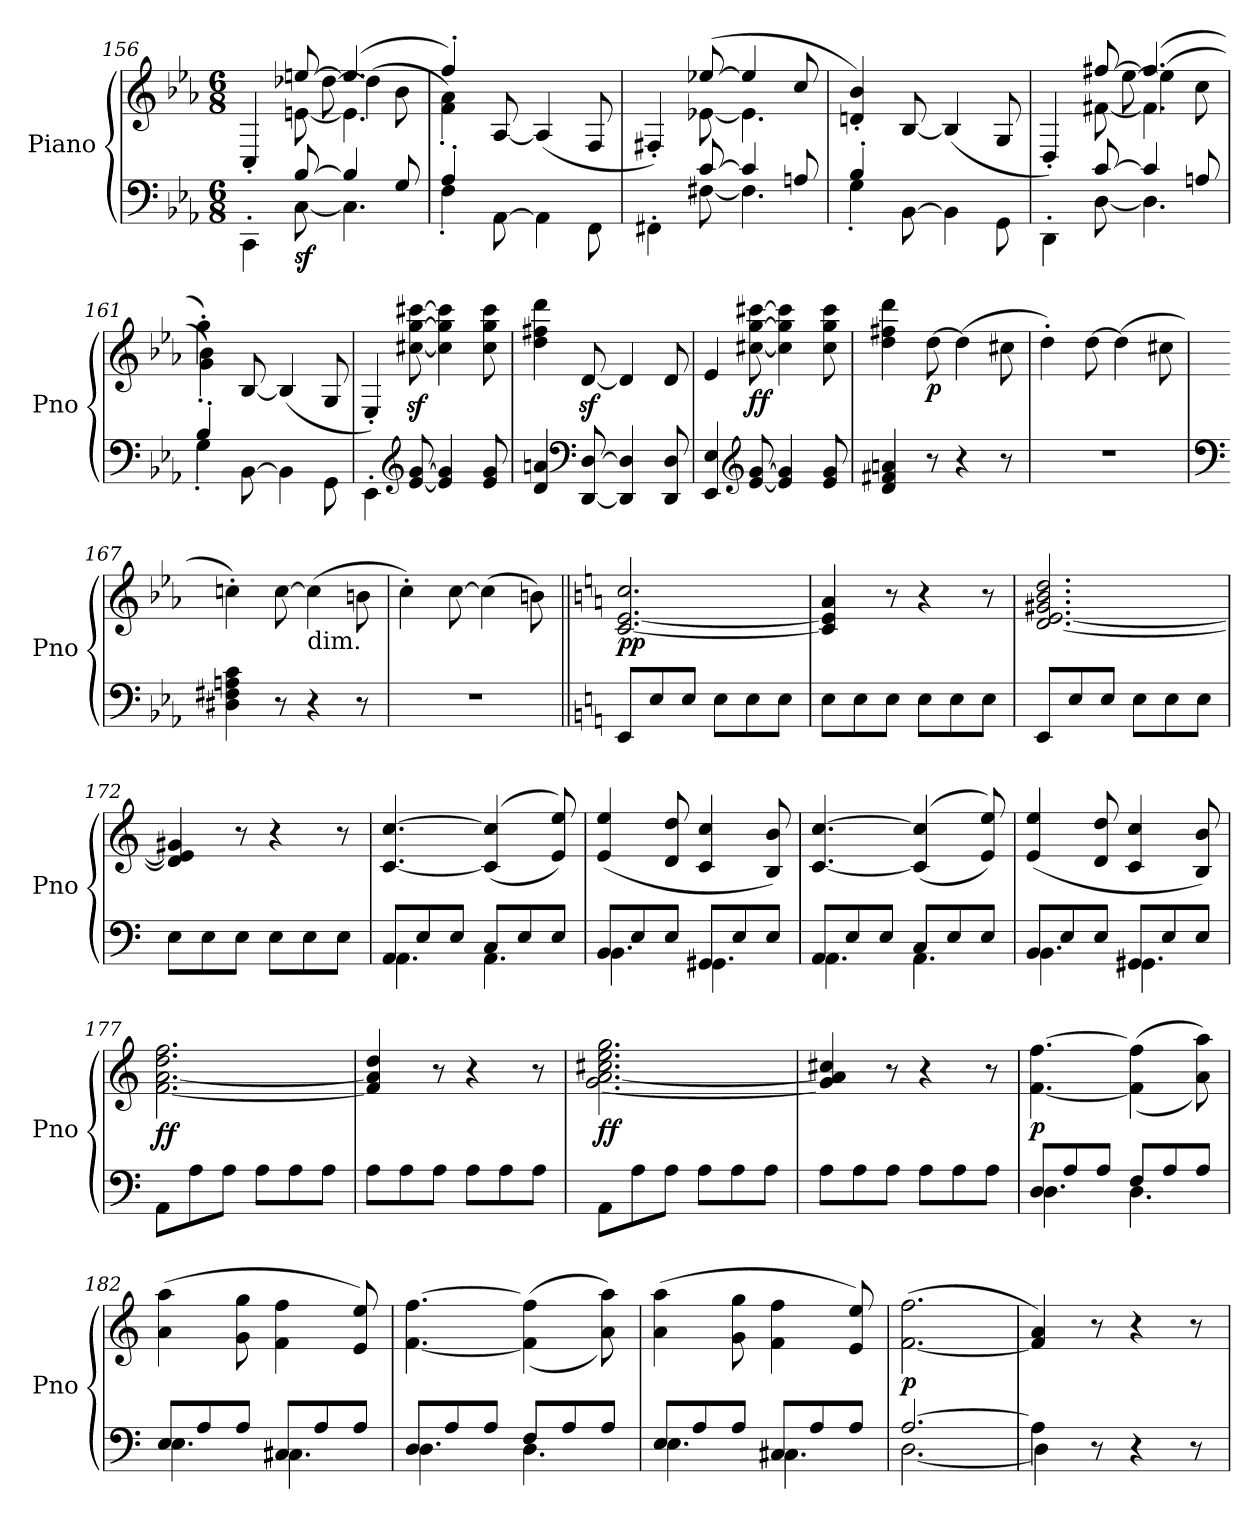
**kern	**kern	**dynam
*part1	*part1	*part1
*staff2	*staff1	*staff1/2
*I"Piano	*	*
*I'Pno	*	*
*clefF4	*clefG2	*
*k[b-e-a-]	*k[b-e-a-]	*
*E-:	*E-:	*
*M6/8	*M6/8	*
=156	=156	=156
*^	*^	*
*	*	*	*^	*
4CC'\	4ryy	4C'/	4ryy	4ryy	.
!	!	!	!	!	!LO:DY:b=2
[8B-/	[8C\	[8een/	[8en\	[8dd-X\	sf
4B-/]	4.C\]	(>4.ee/]	4.e\]	(<4dd-\]	.
8G/	.	.	.	8b-\	.
*	*	*	*v	*v	*
=157	=157	=157	=157	=157
4A-'/	4F'\	4ff'/)	4f\' 4a-\')	.
!	!	!	!	!LO:DY:b=2
!	!	!	!	!LO:DY:n=1:a=2
[8AA-\	2ryy	[8A-/	2ryy	sf sf
4AA-\]	.	(>4A-/]	.	.
8FF\	.	8F/	.	.
=158	=158	=158	=158	=158
4FF#X'\	4ryy	4F#X'/)	4ryy	.
!	!	!	!	!LO:DY:b=2
!	!	!	!	!LO:DY:n=1:b
[8c/	[8F#X\	(>[8ee-X/	[8e-X\	sf sf
4c/]	4.F#\]	4ee-/]	4.e-\]	.
8An/	.	8cc/	.	.
*	*	*v	*v	*
=159	=159	=159	=159
4B-'/	4G'\	4dn/' 4b-/')	.
[8BB-\	2ryy	[8B-/	.
4BB-\]	.	(<4B-/]	.
8GG\	.	8G/	.
!!LO:PB:g=z
=160	=160	=160	=160
*	*	*^	*
*	*	*	*^	*
4DD'\	4ryy	4D'/)	4ryy	4ryy	.
!	!	!	!	!	!LO:DY:b=2
!	!	!	!	!	!LO:DY:n=1:b
[8c/	[8D\	[8ff#X/	[8f#X\	[8ee-\	sf sf
4c/]	4.D\]	(>4.ff#/]	4.f#\]	(<4ee-\]	.
8An/	.	.	.	8cc\	.
*	*	*	*v	*v	*
=161	=161	=161	=161	=161
4B-'/	4G'\	4gg'\)	4g\' 4b-\')	.
!	!	!	!	!LO:DY:b=2
!	!	!	!	!LO:DY:n=1:a=2
[8BB-\	2ryy	[8B-/	2ryy	sf sf
4BB-\]	.	(>4B-/]	.	.
8GG\	.	8G/	.	.
*v	*v	*	*	*
*	*v	*v	*
=162	=162	=162
4EE-'\	4E-'/)	.
*clefG2	*	*
[8e-/ [8g/	[8cc#X\z< [8gg\z< [8ccc#X\z<	.
4e-/] 4g/]	4cc#\] 4gg\] 4ccc#\]	.
8e-/ 8g/	8cc#\ 8gg\ 8ccc#\	.
=163	=163	=163
4d/ 4an/	4dd\ 4ff#X\ 4ddd\	.
*clefF4	*	*
[8DD/ [8D/	[8dz</	.
4DD/] 4D/]	4d/]	.
8DD/ 8D/	8d/	.
=164	=164	=164
4EE-/ 4E-/	4e-/	.
*clefG2	*	*
!	!	!LO:DY:b
[8e-/ [8g/	[8cc#X\ [8gg\ [8ccc#X\	ff
4e-/] 4g/]	4cc#\] 4gg\] 4ccc#\]	.
8e-/ 8g/	8cc#\ 8gg\ 8ccc#\	.
!!LO:LB:g=z
=165	=165	=165
4d/ 4f#X/ 4an/	4dd\ 4ff#X\ 4ddd\	.
!	!	!LO:DY:b
8r	[8dd\	p
4r	(>4dd\]	.
8r	8cc#X\	.
=166	=166	=166
2.r	4dd'\)	.
.	[8dd\	.
.	(>4dd\]	.
.	8cc#X\	.
=167	=167	=167
*clefF4	*	*
4D#X\ 4F#X\ 4An\ 4c\	4ccn'\)	.
8r	[8cc\	.
!	!LO:TX:b:t=dim.	!
4r	(>4cc\]	.
8r	8bn\	.
=168	=168	=168
2.r	4cc'\)	.
.	[8cc\	.
.	(>4cc\]	.
.	8bn\)	.
=169||	=169||	=169||
*k[]	*k[]	*
*C:	*C:	*
!	!	!LO:DY:b
8EE/L	[2.c/ [2.e/ 2.cc/	pp
8E/	.	.
8E/J	.	.
8E\L	.	.
8E\	.	.
8E\J	.	.
=170	=170	=170
8E\L	4c/] 4e/] 4a/	.
8E\	.	.
8E\J	8r	.
8E\L	4r	.
8E\	.	.
8E\J	8r	.
=171	=171	=171
8EE/L	[2.d/ [2.e/ 2.g#X/ 2.b/ 2.dd/	.
8E/	.	.
8E/J	.	.
8E\L	.	.
8E\	.	.
8E\J	.	.
!!LO:LB:g=z
=172	=172	=172
8E\L	4d/] 4e/] 4g#X/	.
8E\	.	.
8E\J	8r	.
8E\L	4r	.
8E\	.	.
8E\J	8r	.
=173	=173	=173
*^	*	*
8AA/L	4.AA\	[4.c/ [4.cc/	.
8E/	.	.	.
8E/J	.	.	.
8C/L	4.AA\	(<(<4c/] 4cc/]	.
8E/	.	.	.
8E/J	.	8e/ 8ee/))	.
=174	=174	=174	=174
8BB/L	4.BB\	(<4e/ 4ee/	.
8E/	.	.	.
8E/J	.	8d/ 8dd/	.
8GG#X/L	4.GG#\	4c/ 4cc/	.
8E/	.	.	.
8E/J	.	8B/ 8b/)	.
=175	=175	=175	=175
8AA/L	4.AA\	[4.c/ [4.cc/	.
8E/	.	.	.
8E/J	.	.	.
8C/L	4.AA\	(<(<4c/] 4cc/]	.
8E/	.	.	.
8E/J	.	8e/ 8ee/))	.
!!LO:LB:g=z
=176	=176	=176	=176
8BB/L	4.BB\	(<4e/ 4ee/	.
8E/	.	.	.
8E/J	.	8d/ 8dd/	.
8GG#X/L	4.GG#\	4c/ 4cc/	.
8E/	.	.	.
8E/J	.	8B/ 8b/)	.
*v	*v	*	*
=177	=177	=177
!	!	!LO:DY:b
8AA\L	[2.f\ [2.a\ 2.dd\ 2.ff\	ff
8A\	.	.
8A\J	.	.
8A\L	.	.
8A\	.	.
8A\J	.	.
=178	=178	=178
8A\L	4f/] 4a/] 4dd/	.
8A\	.	.
8A\J	8r	.
8A\L	4r	.
8A\	.	.
8A\J	8r	.
=179	=179	=179
!	!	!LO:DY:b
8AA\L	[2.g\ [2.a\ 2.cc#X\ 2.ee\ 2.gg\	ff
8A\	.	.
8A\J	.	.
8A\L	.	.
8A\	.	.
8A\J	.	.
=180	=180	=180
8A\L	4g/] 4a/] 4cc#X/	.
8A\	.	.
8A\J	8r	.
8A\L	4r	.
8A\	.	.
8A\J	8r	.
=181	=181	=181
*^	*	*
!	!	!	!LO:DY:b
8D/L	4.D\	[4.f\ [4.ff\	p
8A/	.	.	.
8A/J	.	.	.
8F/L	4.D\	(>(>4f\] 4ff\]	.
8A/	.	.	.
8A/J	.	8a\ 8aa\))	.
!!LO:LB:g=z
=182	=182	=182	=182
8E/L	4.E\	(>4a\ 4aa\	.
8A/	.	.	.
8A/J	.	8g\ 8gg\	.
8C#X/L	4.C#\	4f\ 4ff\	.
8A/	.	.	.
8A/J	.	8e/ 8ee/)	.
=183	=183	=183	=183
8D/L	4.D\	[4.f\ [4.ff\	.
8A/	.	.	.
8A/J	.	.	.
8F/L	4.D\	(>(>4f\] 4ff\]	.
8A/	.	.	.
8A/J	.	8a\ 8aa\))	.
=184	=184	=184	=184
8E/L	4.E\	(>4a\ 4aa\	.
8A/	.	.	.
8A/J	.	8g\ 8gg\	.
8C#X/L	4.C#\	4f\ 4ff\	.
8A/	.	.	.
8A/J	.	8e/ 8ee/)	.
=185	=185	=185	=185
!	!	!	!LO:DY:b
[2.A/	[2.D\	(<[2.f\ 2.ff\	p
=186	=186	=186	=186
4A\]	4D\]	4f/] 4a/)	.
8r	2ryy	8r	.
4r	.	4r	.
8r	.	8r	.
*v	*v	*	*
=	=	=
*-	*-	*-
